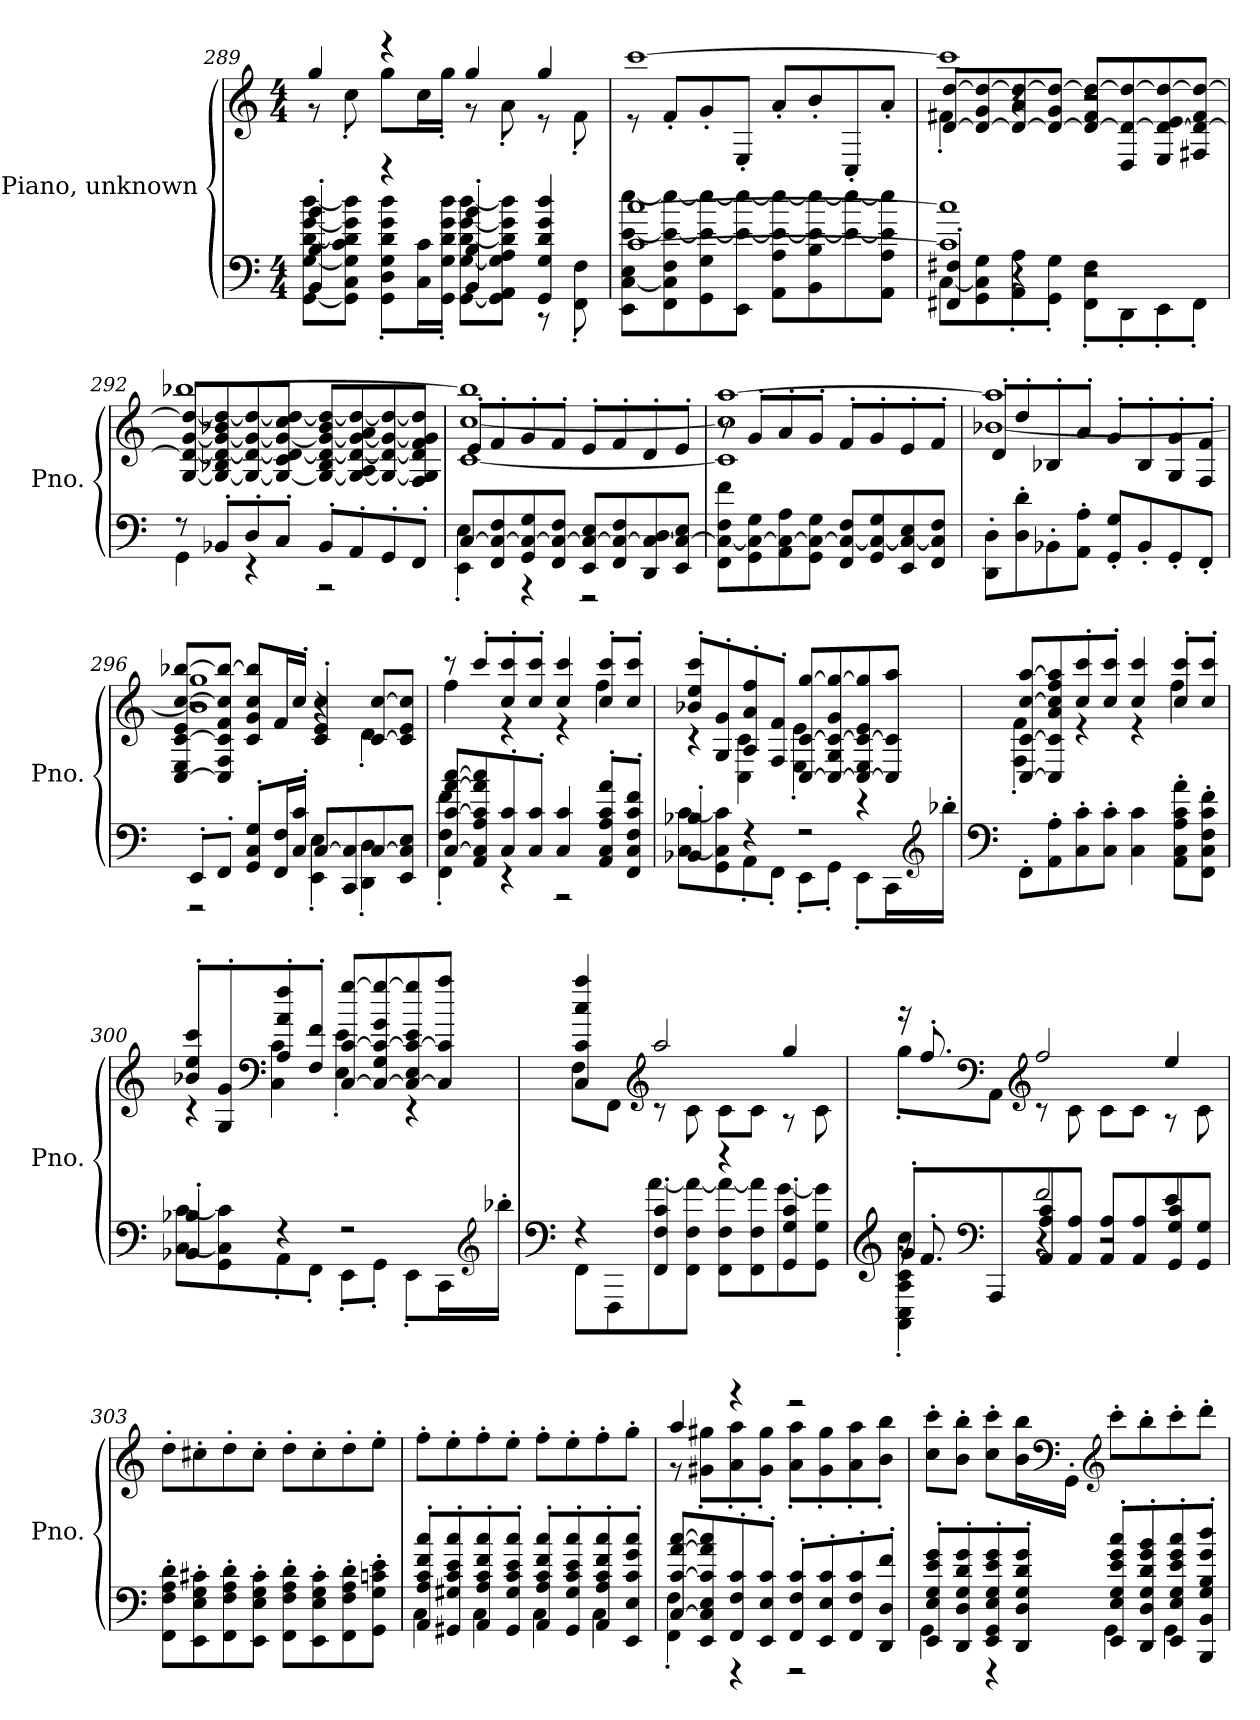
**kern	**kern
*part1	*part1
*staff2	*staff1
*I"Piano, unknown	*
*I'Pno.	*
*clefF4	*clefG2
*k[]	*k[]
*M4/4	*M4/4
=289	=289
*^	*^
4BB/' 4B/' 4b/'	[8GG\ [8G\ [8d\ [8g\ [8dd\L	4gg/	8r
.	8GG\] 8C\ 8G\] 8c\ 8d\] 8g\] 8dd\]J	.	8cc'\
4r	8GG\' 8D\' 8G\' 8d\' 8g\' 8dd\'L	4r	8gg\L
.	16C\ 16c\L	.	16cc\L
.	16GG\' 16G\' 16d\' 16g\' 16dd\'JJ	.	16gg'\JJ
4BB/' 4B/' 4b/'	[8GG\ [8G\ [8d\ [8g\ [8dd\L	4gg/	8r
.	8GG\] 8AA\ 8G\] 8A\ 8d\] 8g\] 8dd\]J	.	8a'\
4GG/ 4G/ 4d/ 4g/ 4dd/	8r	4gg/	8r
.	8FF\' 8F\'	.	8f'\
=290	=290	=290	=290
[1c [1cc	8EE\ [8C\ 8E\ [8e\ [8ee\L	[1ccc	8r
.	8FF\ 8C\] 8F\ 8e\_ 8ee\_	.	8f'/L
.	8GG\ 8G\ 8e\_ 8ee\_	.	8g'/
.	8EE\ 8e\_ 8ee\_J	.	8E'/J
.	8AA\ 8A\ 8e\_ 8ee\_L	.	8a'/L
.	8BB\ 8B\ 8e\_ 8ee\_	.	8b'/
.	8e\_ 8ee\_	.	8C'/
.	8AA\ 8A\ 8e\] 8ee\]J	.	8a'/J
!!LO:LB:g=z
=291	=291	=291	=291
*	*^	*	*^
1c] 1cc]	[8C\L	4FF#X/' 4F#X/'	1ccc]	4f#X'\	[8d/ [8dd/L
.	8GG\ 8C\] 8G\	.	.	.	8d/_ 8g/ 8dd/_
.	8AA\' 8A\'	4r	.	4r	8d/_ 8a/ 8dd/_
.	8GG\' 8G\'J	.	.	.	8d/_ 8g/ 8dd/_J
.	8FF#\' 8F#\'L	2r	.	2r	8d/_ 8f#/ 8dd/_L
.	8DD'\	.	.	.	8D/ 8d/_ 8dd/_
.	8EE'\	.	.	.	8E/ 8d/_ 8e/ 8dd/_
.	8FF#'\J	.	.	.	8F#X/ 8d/_ 8f#/ 8dd/_J
*	*v	*v	*	*	*
*	*	*	*v	*v
=292	=292	=292	=292
8r	4GG\	[1bb-X	[8G/ 8d/_ [8g/ 8dd/_L
8BB-X'/L	.	.	8G/_ 8B-X/ 8d/_ 8g/_ 8b-X/ 8dd/_
8D'/	4r	.	8G/_ 8d/_ 8g/_ 8dd/_
8C'/J	.	.	8G/_ 8c/ 8d/_ 8g/_ 8cc/ 8dd/_J
8BB-'/L	2r	.	8G/_ 8B-/ 8d/_ 8g/_ 8b-/ 8dd/_L
8AA'/	.	.	8G/_ 8A/ 8d/_ 8g/_ 8a/ 8dd/_
8GG'/	.	.	8G/_ 8d/_ 8g/_ 8dd/_
8FF'/J	.	.	8F/ 8G/] 8d/] 8f/ 8g/] 8dd/]J
=293	=293	=293	=293
*	*	*	*^
[8C/L	4EE\' 4E\'	1bb-]	[1c [1cc	8e'/L
8FF/ 8C/_ 8F/	.	.	.	8f'/
8GG/ 8C/_ 8G/	4r	.	.	8g'/
8FF/ 8C/_ 8F/J	.	.	.	8f'/J
8EE/ 8C/_ 8E/L	2r	.	.	8e'/L
8FF/ 8C/_ 8F/	.	.	.	8f'/
8DD/ 8C/_ 8D/	.	.	.	8d'/
8EE/ 8C/_ 8E/J	.	.	.	8e'/J
*v	*v	*	*	*
!!LO:PB:g=z	!!	!!
=294	=294	=294	=294
8FF\ 8C\_ 8F\ 8f\L	[1aa	1c] 1cc]	8r
8GG\ 8C\_ 8G\	.	.	8g'/L
8AA\ 8C\_ 8A\	.	.	8a'/
8GG\ 8C\_ 8G\J	.	.	8g'/J
8FF/ 8C/_ 8F/L	.	.	8f'/L
8GG/ 8C/_ 8G/	.	.	8g'/
8EE/ 8C/_ 8E/	.	.	8e'/
8FF/ 8C/] 8F/J	.	.	8f'/J
=295	=295	=295	=295
8DD\' 8D\'L	1aa]	[1b-X	8d'/L
8D\' 8d\'	.	.	8dd'/
8BB-X'\	.	.	8B-X'/
8AA\' 8A\'J	.	.	8a'/J
8GG/' 8G/'L	.	.	8g'/L
8BB-'/	.	.	8B-'/
8GG'/	.	.	8G/' 8g/'
8FF'/J	.	.	8F/' 8f/'J
=296	=296	=296	=296
*^	*	*	*^
8EE'/L	2r	1gg	1b-]	[8C/ 8E/ [8c/ 8e/ [8cc/ [8bb-X/L	2r
8FF'/J	.	.	.	8C/] 8F/ 8c/] 8f/ 8cc/] 8bb-/_J	.
8GG/' 8C/' 8G/'L	.	.	.	8c/ 8g/ 8cc/ 8bb-/]L	.
16FF/ 16F/L	.	.	.	16f/L	.
16C/' 16c/'JJ	.	.	.	16cc'/JJ	.
[8C/L	4EE\' 4E\'	.	.	4c/' 4e/' 4cc/'	4r
8CC/ 8C/]	.	.	.	.	.
[8C/	4DD\' 4D\'	.	.	[8c/ [8cc/L	4d'\
8EE/ 8C/] 8E/J	.	.	.	8c/] 8e/ 8cc/]J	.
*	*	*	*v	*v	*v
!!LO:LB:g=z
=297	=297	=297	=297
[8C/ [8c/ [8a/ [8cc/L	4FF\' 4F\' 4f\'	8r	4ff\
8AA/ 8C/] 8A/ 8c/] 8a/] 8cc/]	.	8ccc'/L	.
8C/' 8c/'	4r	8cc/' 8ccc/'	4r
8C/' 8c/'J	.	8cc/' 8ccc/'J	.
4C/ 4c/	2r	4cc/ 4ccc/	4r
8AA/' 8C/' 8A/' 8c/' 8a/'L	.	8cc/' 8ccc/'L	4ff\
8FF/' 8C/' 8F/' 8c/' 8f/'J	.	8cc/' 8ccc/'J	.
=298	=298	=298	=298
4BB-X/' 4B-X/'	[8C\ [8c\L	8b-X/' 8ee/' 8ccc/'L	4r
.	8GG\ 8C\] 8c\]	8G/' 8g/'	.
4r	8AA'\	8A/' 8a/' 8ff/'	4C\ 4c\
.	8FF'\J	8F/' 8f/'J	.
2r	8EE'\L	[8C/ [8c/ [8gg/L	4E\' 4e\'
.	8GG'\J	8C/_ 8G/ 8c/_ 8g/ 8gg/_	.
.	8EE'\L	8C/_ 8E/ 8c/_ 8e/ 8gg/]	4r
.	16CC\L	8C/] 8c/] 8aa/J	.
*clefG2	*	*	*
.	16bb-X'\JJ	.	.
*v	*v	*	*
=299	=299	=299
*clefF4	*	*
8FF'\L	[8C/ [8c/ [8cc/ [8aa/L	4F\' 4f\'
8AA\' 8A\'	8C/] 8c/] 8a/ 8cc/] 8ff/ 8aa/]	.
8C\' 8c\'	8cc/' 8ccc/'	4r
8C\' 8c\'J	8cc/' 8ccc/'J	.
4C\ 4c\	4cc/ 4ccc/	4r
8AA\' 8C\' 8A\' 8c\' 8a\'L	8cc/' 8ccc/'L	4ff\
8FF\' 8C\' 8F\' 8c\' 8f\'J	8cc/' 8ccc/'J	.
!!LO:LB:g=z	!!
=300	=300	=300
*^	*	*
4BB-X/' 4B-X/'	[8C\ [8c\L	8b-X/' 8ee/' 8ccc/'L	4r
.	8GG\ 8C\] 8c\]	8G/' 8g/'	.
*	*	*clefF4	*
4r	8AA'\	8A/' 8a/' 8ff/'	4C\ 4c\
.	8FF'\J	8F/' 8f/'J	.
2r	8EE'\L	[8C/ [8c/ [8gg/L	4E\' 4e\'
.	8GG'\J	8C/_ 8G/ 8c/_ 8g/ 8gg/_	.
.	8EE'\L	8C/_ 8E/ 8c/_ 8e/ 8gg/]	4r
.	16CC\L	8C/] 8c/] 8aa/J	.
*clefG2	*	*	*
.	16bb-X'\JJ	.	.
=301	=301	=301	=301
*clefF4	*	*	*
4r	8FF\L	4C/ 4c/ 4cc/ 4aa/	8F\L
.	8FFF\	.	8FF\J
*	*	*clefG2	*
4FF/' 4F/' 4c/'	[8a\	2aa/	8r
.	8FF\ 8F\ 8a\_J	.	8c\
4r	8FF\ 8F\ 8a\_L	.	8c\L
.	8FF\ 8F\ 8a\]	.	8c\J
4GG/' 4G/' 4c/'	[8g\	4gg/	8r
.	8GG\ 8G\ 8g\]J	.	8c\
*v	*v	*	*
!!LO:LB:g=z	!!
=302	=302	=302
*clefG2	*	*
*^	*	*
*	*^	*	*
16r	4AA\' 4C\' 4A\' 4c\' 4cc\'	8g'/L	16r	8gg'\L
8.f'/	.	.	8.ff'/	.
*clefF4	*	*	*clefF4	*
.	.	8AAA/	.	8AA\J
*	*	*	*clefG2	*
2f/	4r	8AA/ 8A/ 8c/	2ff/	8r
.	.	8AA/ 8A/J	.	8c\
.	2r	8AA/ 8A/L	.	8c\L
.	.	8AA/ 8A/	.	8c\J
4e/	.	8GG/ 8G/ 8c/	4ee/	8r
.	.	8GG/ 8G/J	.	8c\
*v	*v	*v	*	*
*	*v	*v
=303	=303
8FF\' 8F\' 8A\' 8d\'L	8dd'\L
8EE\' 8E\' 8G\' 8c#X\'	8cc#X'\
8FF\' 8F\' 8A\' 8d\'	8dd'\
8EE\' 8E\' 8G\' 8c#\'J	8cc#'\J
8FF\' 8F\' 8A\' 8d\'L	8dd'\L
8EE\' 8E\' 8G\' 8c#\'	8cc#'\
8FF\' 8F\' 8A\' 8d\'	8dd'\
8GG\' 8G\' 8cn\' 8e\'J	8ee'\J
=304	=304
*^	*
8AA/' 8A/' 8c/' 8f/' 8cc/'L	4C\	8ff'\L
8GG#X/' 8G#X/' 8c/' 8e/' 8cc/'	.	8ee'\
8AA/' 8A/' 8c/' 8f/' 8cc/'	4C\	8ff'\
8GG#/' 8G#/' 8c/' 8e/' 8cc/'J	.	8ee'\J
8AA/' 8A/' 8c/' 8f/' 8cc/'L	4C\	8ff'\L
8GG#/' 8G#/' 8c/' 8e/' 8cc/'	.	8ee'\
8AA/' 8A/' 8c/' 8f/' 8cc/'	4C\	8ff'\
8EE/' 8E/' 8c/' 8g/' 8cc/'J	.	8gg'\J
!!LO:LB:g=z
=305	=305	=305
*	*	*^
[8C/ [8c/ [8a/ [8cc/L	4FF\' 4F\'	4aa/	8r
8EE/ 8C/] 8E/ 8c/] 8a/] 8cc/]	.	.	8g#X\' 8gg#X\'L
8FF/' 8F/' 8c/'	4r	4r	8a\' 8aa\'
8EE/' 8E/' 8c/'J	.	.	8g#\' 8gg#\'J
8FF/' 8F/' 8c/'L	2r	2r	8a\' 8aa\'L
8EE/' 8E/' 8c/'	.	.	8g#\' 8gg#\'
8FF/' 8F/' 8c/'	.	.	8a\' 8aa\'
8DD/' 8D/' 8f/'J	.	.	8b\' 8bb\'J
*	*	*v	*v
=306	=306	=306
8EE/' 8E/' 8G/' 8e/' 8g/'L	4GG\	8cc\' 8ccc\'L
8DD/' 8D/' 8G/' 8d/' 8g/'	.	8b\' 8bb\'J
8EE/' 8GG/' 8E/' 8G/' 8e/' 8g/'	4r	8cc\' 8ccc\'L
8DD/' 8D/' 8G/' 8d/' 8g/'J	.	16b\ 16bb\L
*	*	*clefF4
.	.	16GG'\JJ
*	*	*clefG2
8EE/' 8E/' 8G/' 8e/' 8g/' 8cc/'L	4GG\	8ccc'\L
8DD/' 8D/' 8G/' 8d/' 8g/' 8b/'	.	8bb'\
8EE/' 8E/' 8G/' 8e/' 8g/' 8cc/'	4GG\	8ccc'\
8BBB/' 8BB/' 8G/' 8B/' 8g/' 8dd/'J	.	8ddd'\J
*v	*v	*
=	=
*-	*-
